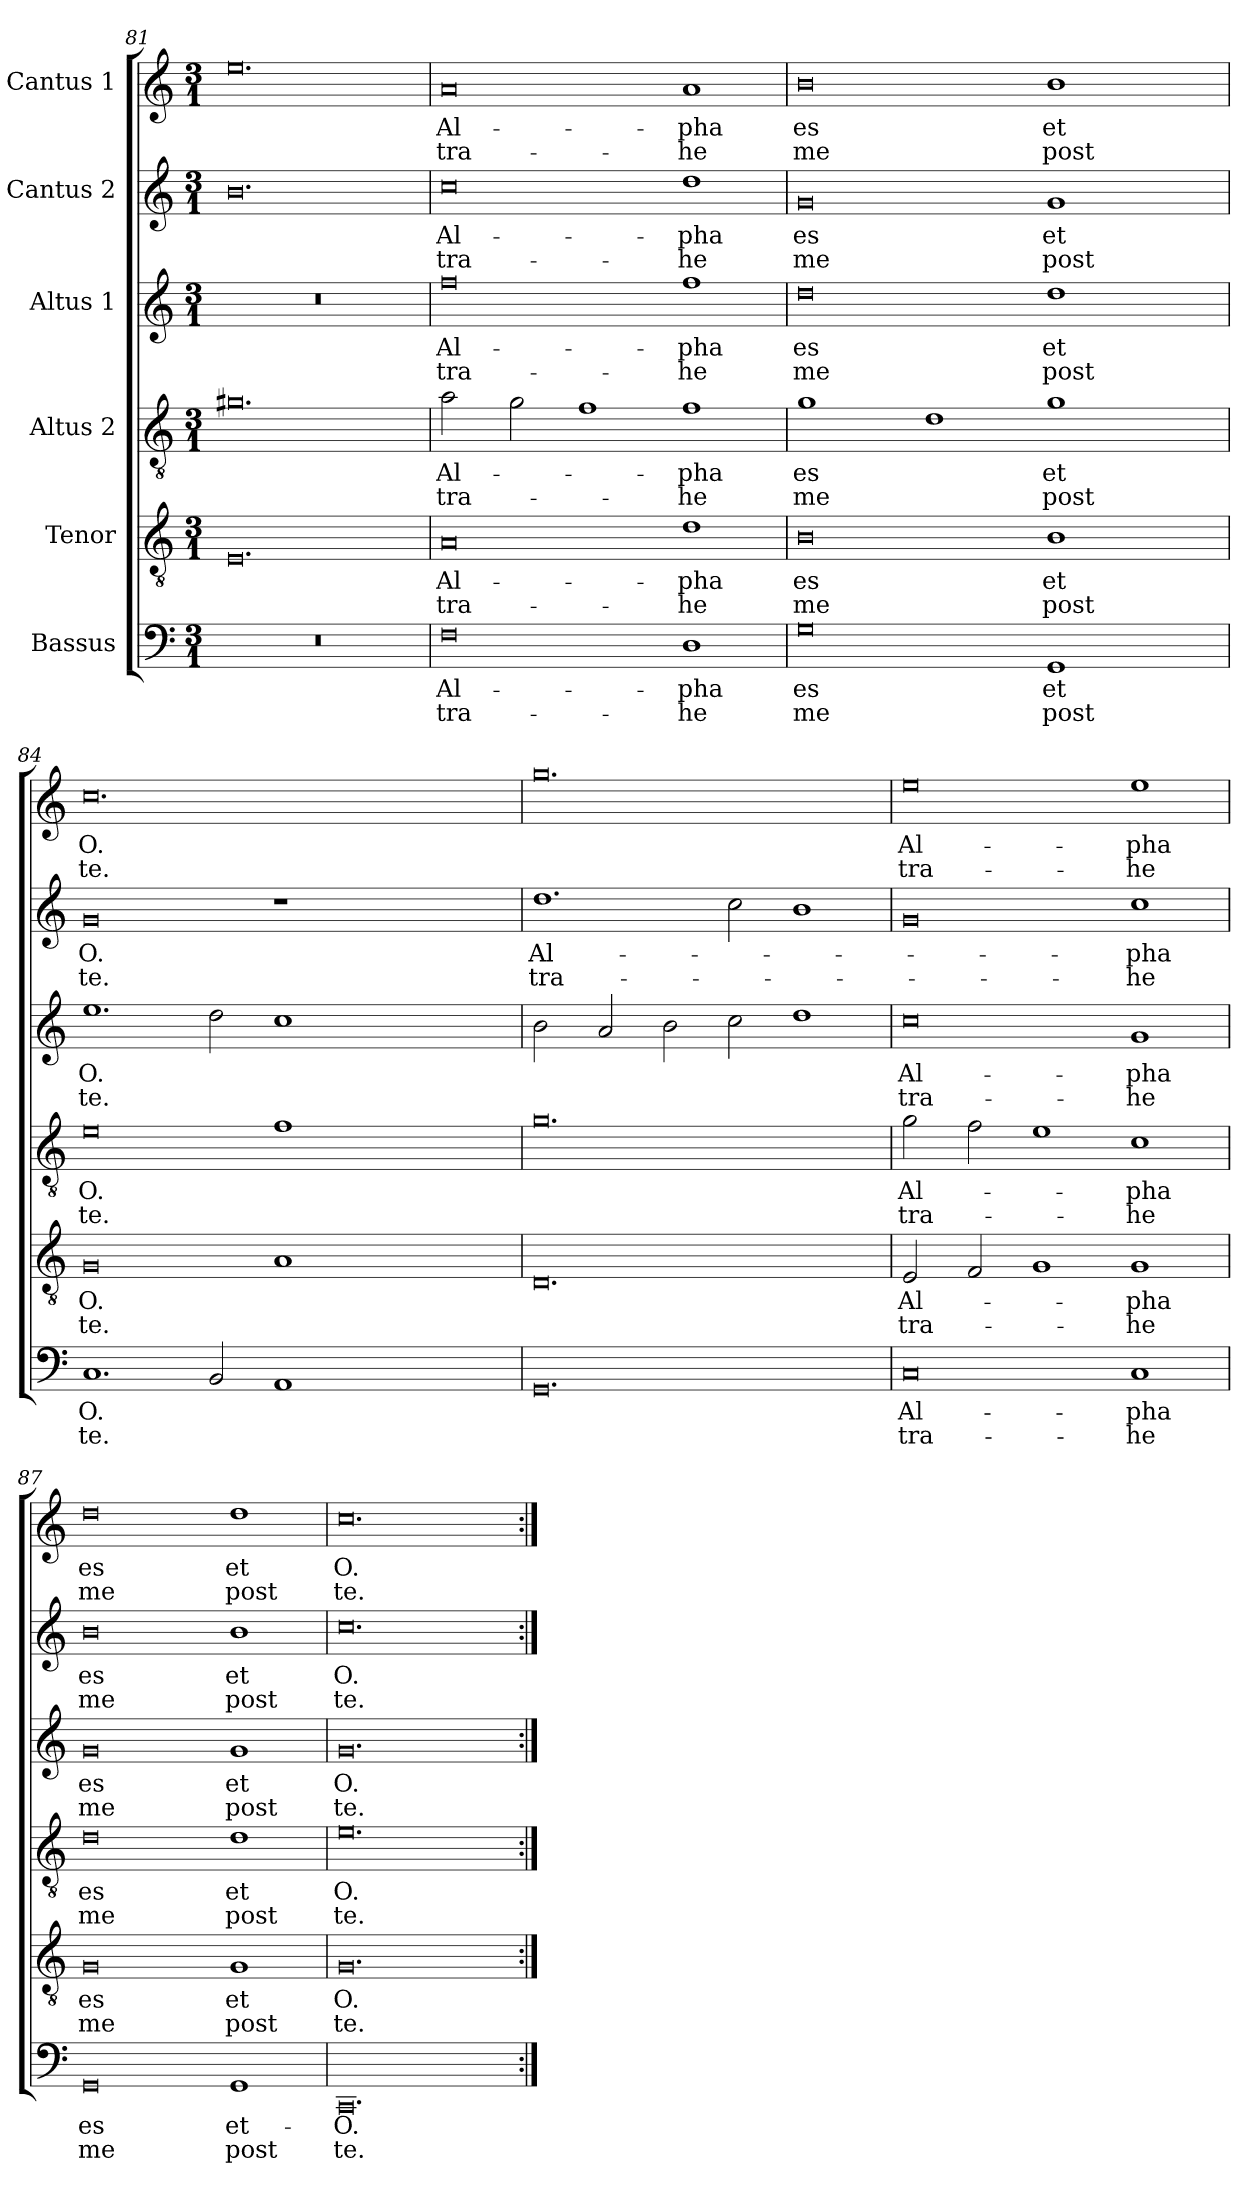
**kern	**text	**text	**kern	**text	**text	**kern	**text	**text	**kern	**text	**text	**kern	**text	**text	**kern	**text	**text
*part6	*part6	*part6	*part5	*part5	*part5	*part4	*part4	*part4	*part3	*part3	*part3	*part2	*part2	*part2	*part1	*part1	*part1
*staff6	*staff6	*staff6	*staff5	*staff5	*staff5	*staff4	*staff4	*staff4	*staff3	*staff3	*staff3	*staff2	*staff2	*staff2	*staff1	*staff1	*staff1
*I"Bassus	*	*	*I"Tenor	*	*	*I"Altus 2	*	*	*I"Altus 1	*	*	*I"Cantus 2	*	*	*I"Cantus 1	*	*
*clefF4	*	*	*clefGv2	*	*	*clefGv2	*	*	*clefG2	*	*	*clefG2	*	*	*clefG2	*	*
*M3/1	*	*	*M3/1	*	*	*M3/1	*	*	*M3/1	*	*	*M3/1	*	*	*M3/1	*	*
=81	=81	=81	=81	=81	=81	=81	=81	=81	=81	=81	=81	=81	=81	=81	=81	=81	=81
!LO:N:vis=1	!	!	!	!	!	!	!	!	!LO:N:vis=1	!	!	!	!	!	!	!	!
0.r	.	.	0.E	.	.	0.g#X	.	.	0.r	.	.	0.b	.	.	0.ee	.	.
=82	=82	=82	=82	=82	=82	=82	=82	=82	=82	=82	=82	=82	=82	=82	=82	=82	=82
!	!LO:LY:b:cj	!LO:LY:b:cj	!	!LO:LY:b:cj	!LO:LY:b:cj	!	!LO:LY:b:cj	!LO:LY:b:cj	!	!LO:LY:b:cj	!LO:LY:b:cj	!	!LO:LY:b:cj	!LO:LY:b:cj	!	!LO:LY:b:cj	!LO:LY:b:cj
0F	Al-	-tra-	0A	Al-	-tra-	2a\	Al-	-tra-	0ff	Al-	-tra-	0cc	Al-	-tra-	0a	Al-	-tra-
.	.	.	.	.	.	2g\	.	.	.	.	.	.	.	.	.	.	.
.	.	.	.	.	.	1f	.	.	.	.	.	.	.	.	.	.	.
!	!LO:LY:b:cj	!LO:LY:b:cj	!	!LO:LY:b:cj	!LO:LY:b:cj	!	!LO:LY:b:cj	!LO:LY:b:cj	!	!LO:LY:b:cj	!LO:LY:b:cj	!	!LO:LY:b:cj	!LO:LY:b:cj	!	!LO:LY:b:cj	!LO:LY:b:cj
1D	-pha	he	1d	-pha	he	1f	-pha	he	1ff	-pha	he	1dd	-pha	he	1a	-pha	he
!!LO:LB:g=z
=83	=83	=83	=83	=83	=83	=83	=83	=83	=83	=83	=83	=83	=83	=83	=83	=83	=83
!	!LO:LY:b:rj	!LO:LY:b:cj	!	!LO:LY:b:rj	!LO:LY:b:cj	!	!LO:LY:b:cj	!LO:LY:b:cj	!	!LO:LY:b:rj	!LO:LY:b:cj	!	!LO:LY:b:rj	!LO:LY:b:cj	!	!LO:LY:b:rj	!LO:LY:b:cj
*	*	*	*	*	*	*^	*	*	*	*	*	*	*	*	*	*	*
0G	es	me	0B	es	me	1g	16ryy	es	me	0dd	es	me	0g	es	me	0b	es	me
.	.	.	.	.	.	.	64ryy	.	.	.	.	.	.	.	.	.	.	.
.	.	.	.	.	.	.	1ryy	.	.	.	.	.	.	.	.	.	.	.
.	.	.	.	.	.	1d	.	.	.	.	.	.	.	.	.	.	.	.
.	.	.	.	.	.	.	1ryy	.	.	.	.	.	.	.	.	.	.	.
!	!LO:LY:b:cj	!LO:LY:b:cj	!	!LO:LY:b:cj	!LO:LY:b:cj	!	!	!LO:LY:b:cj	!LO:LY:b:cj	!	!LO:LY:b:cj	!LO:LY:b:cj	!	!LO:LY:b:cj	!LO:LY:b:cj	!	!LO:LY:b:cj	!LO:LY:b:cj
1GG	et	post	1B	et	post	1g	.	et	post	1dd	et	post	1g	et	post	1b	et	post
.	.	.	.	.	.	.	2ryy	.	.	.	.	.	.	.	.	.	.	.
.	.	.	.	.	.	.	4ryy	.	.	.	.	.	.	.	.	.	.	.
.	.	.	.	.	.	.	8ryy	.	.	.	.	.	.	.	.	.	.	.
.	.	.	.	.	.	.	32.ryy	.	.	.	.	.	.	.	.	.	.	.
=84	=84	=84	=84	=84	=84	=84	=84	=84	=84	=84	=84	=84	=84	=84	=84	=84	=84	=84
!	!LO:LY:b:cj	!LO:LY:b:cj	!	!LO:LY:b:rj	!LO:LY:b:rj	!	!	!LO:LY:b:rj	!LO:LY:b:rj	!	!LO:LY:b:cj	!LO:LY:b:cj	!	!LO:LY:b:rj	!LO:LY:b:rj	!	!LO:LY:b:rj	!LO:LY:b:rj
*	*	*	*	*	*	*v	*v	*	*	*	*	*	*	*	*	*	*	*
1.C	O.	te.	0G	O.	te.	0e	O.	te.	1.ee	O.	te.	0g	O.	te.	0.cc	O.	te.
2BB/	.	.	.	.	.	.	.	.	2dd\	.	.	.	.	.	.	.	.
!	!	!	!	!	!	!	!	!	!	!	!	!LO:N:vis=1	!	!	!	!	!
1AA	.	.	1A	.	.	1f	.	.	1cc	.	.	0.r	.	.	.	.	.
0ryy	.	.	0ryy	.	.	0ryy	.	.	0ryy	.	.	.	.	.	0ryy	.	.
=85	=85	=85	=85	=85	=85	=85	=85	=85	=85	=85	=85	=85	=85	=85	=85	=85	=85
!	!	!	!	!	!	!	!	!	!	!	!	!	!LO:LY:b:cj	!LO:LY:b:cj	!	!	!
0.GG	.	.	0.D	.	.	0.g	.	.	2b\	.	.	1.dd	Al-	-tra-	0.gg	.	.
.	.	.	.	.	.	.	.	.	2a/	.	.	.	.	.	.	.	.
.	.	.	.	.	.	.	.	.	2b\	.	.	.	.	.	.	.	.
.	.	.	.	.	.	.	.	.	2cc\	.	.	2cc\	.	.	.	.	.
.	.	.	.	.	.	.	.	.	1dd	.	.	1b	.	.	.	.	.
=86	=86	=86	=86	=86	=86	=86	=86	=86	=86	=86	=86	=86	=86	=86	=86	=86	=86
!	!LO:LY:b:cj	!LO:LY:b:cj	!	!LO:LY:b:cj	!LO:LY:b:cj	!	!LO:LY:b:cj	!LO:LY:b:cj	!	!LO:LY:b:cj	!LO:LY:b:cj	!	!	!	!	!LO:LY:b:cj	!LO:LY:b:cj
0C	Al-	-tra-	2E/	Al-	-tra-	2g\	Al-	-tra-	0cc	Al-	-tra-	0g	.	.	0ee	Al-	-tra-
.	.	.	2F/	.	.	2f\	.	.	.	.	.	.	.	.	.	.	.
.	.	.	1G	.	.	1e	.	.	.	.	.	.	.	.	.	.	.
!	!LO:LY:b:cj	!LO:LY:b:cj	!	!LO:LY:b:cj	!LO:LY:b:cj	!	!LO:LY:b:cj	!LO:LY:b:cj	!	!LO:LY:b:cj	!LO:LY:b:cj	!	!LO:LY:b:cj	!LO:LY:b:cj	!	!LO:LY:b:cj	!LO:LY:b:cj
1C	-pha	he	1G	-pha	he	1c	-pha	he	1g	-pha	he	1cc	-pha	he	1ee	-pha	he
=87	=87	=87	=87	=87	=87	=87	=87	=87	=87	=87	=87	=87	=87	=87	=87	=87	=87
!	!LO:LY:b:rj	!LO:LY:b:cj	!	!LO:LY:b:rj	!LO:LY:b:cj	!	!LO:LY:b:rj	!LO:LY:b:cj	!	!LO:LY:b:rj	!LO:LY:b:cj	!	!LO:LY:b:rj	!LO:LY:b:cj	!	!LO:LY:b:rj	!LO:LY:b:cj
0GG	es	me	0G	es	me	0d	es	me	0g	es	me	0b	es	me	0dd	es	me
!	!LO:LY:b:cj	!LO:LY:b:cj	!	!LO:LY:b:cj	!LO:LY:b:cj	!	!LO:LY:b:cj	!LO:LY:b:cj	!	!LO:LY:b:cj	!LO:LY:b:cj	!	!LO:LY:b:cj	!LO:LY:b:cj	!	!LO:LY:b:cj	!LO:LY:b:cj
1GG	et-	-post	1G	et	post	1d	et	post	1g	et	post	1b	et	post	1dd	et	post
=88	=88	=88	=88	=88	=88	=88	=88	=88	=88	=88	=88	=88	=88	=88	=88	=88	=88
!	!LO:LY:b:rj	!LO:LY:b:rj	!	!LO:LY:b:rj	!LO:LY:b:rj	!	!LO:LY:b:rj	!LO:LY:b:rj	!	!LO:LY:b:rj	!LO:LY:b:rj	!	!LO:LY:b:rj	!LO:LY:b:rj	!	!LO:LY:b:rj	!LO:LY:b:rj
0.CC	O.	te.	0.G	O.	te.	0.e	O.	te.	0.g	O.	te.	0.cc	O.	te.	0.cc	O.	te.
=:|!	=:|!	=:|!	=:|!	=:|!	=:|!	=:|!	=:|!	=:|!	=:|!	=:|!	=:|!	=:|!	=:|!	=:|!	=:|!	=:|!	=:|!
*-	*-	*-	*-	*-	*-	*-	*-	*-	*-	*-	*-	*-	*-	*-	*-	*-	*-
